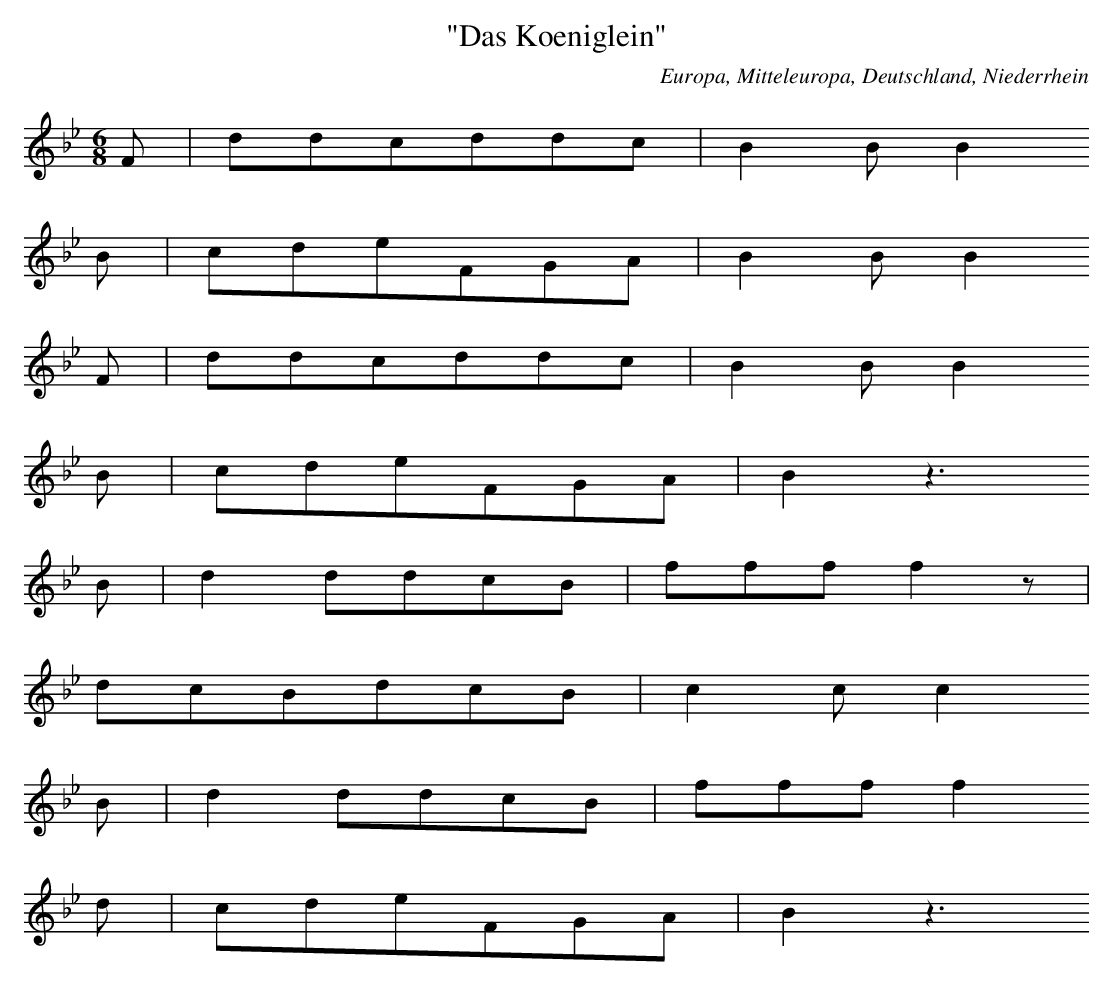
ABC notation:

X:1
T: "Das Koeniglein"
O: Europa, Mitteleuropa, Deutschland, Niederrhein
M: 6/8
L: 1/8
K: Bb
F | ddcddc | B2BB2
B | cdeFGA | B2BB2
F | ddcddc | B2BB2
B | cdeFGA | B2z3
B | d2ddcB | ffff2z |
dcBdcB | c2cc2
B | d2ddcB | ffff2
d | cdeFGA | B2z3
